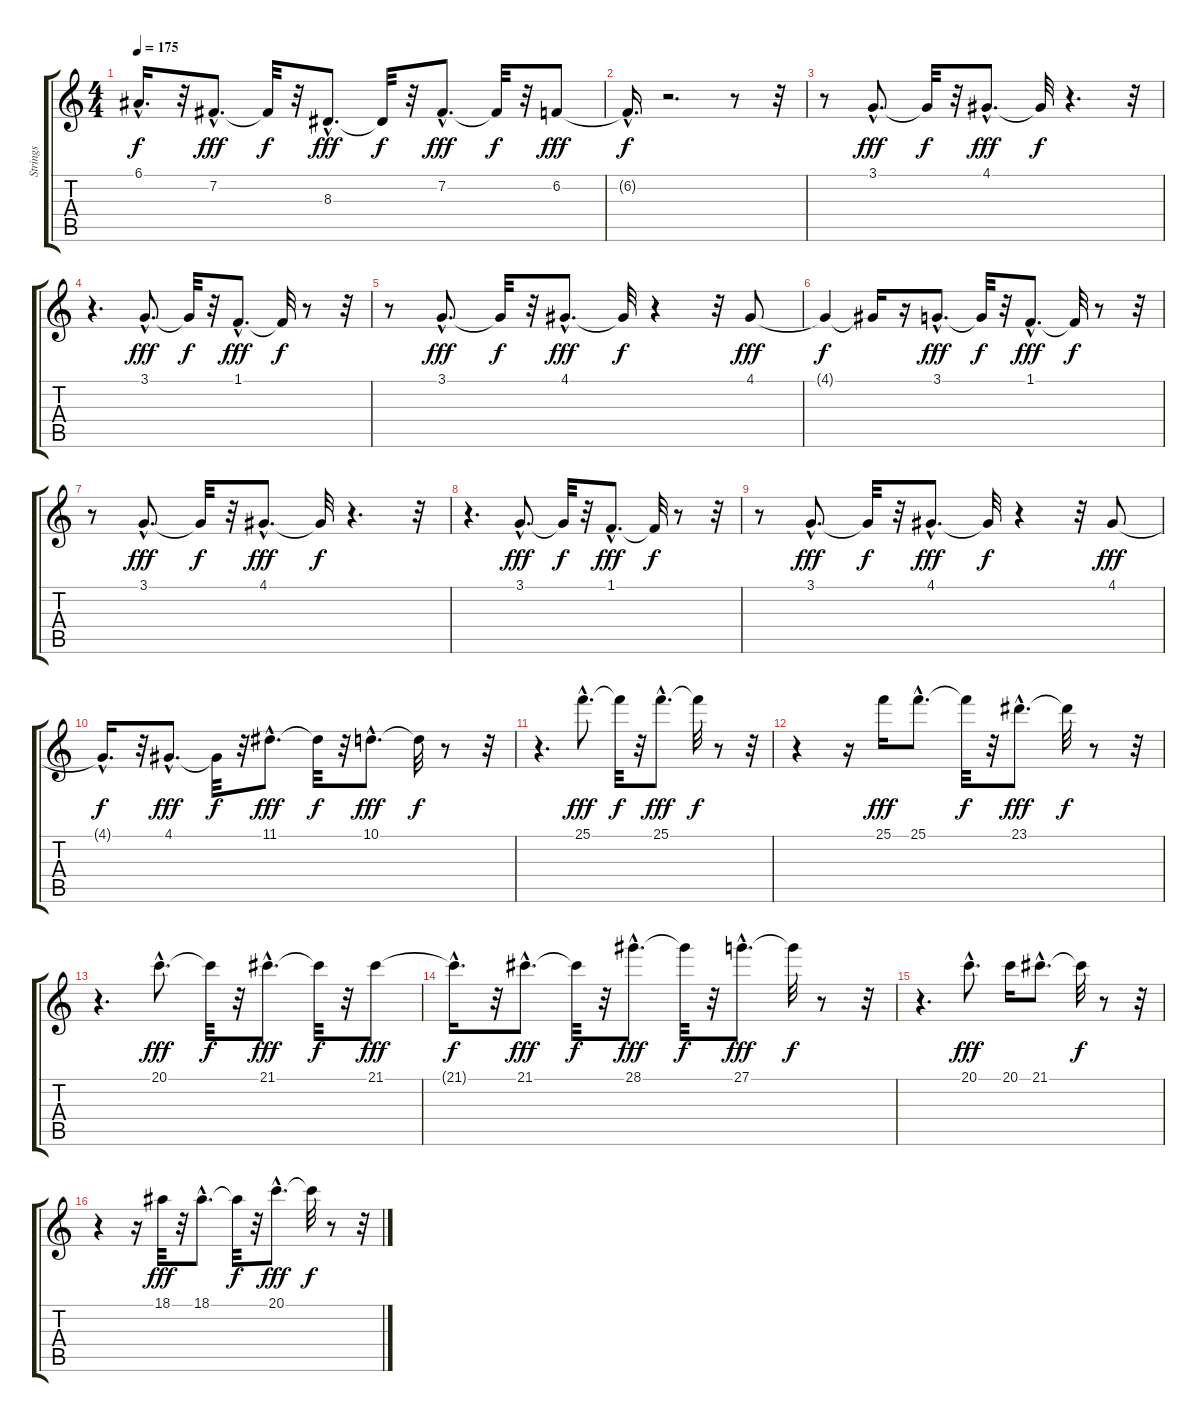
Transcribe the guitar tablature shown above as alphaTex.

\track ("Strings" "Strings") {instrument stringensemble1}
\staff {score tabs}
\tuning (E4 B3 G3 D3 A2 E2) {hide}
\ts (4 4)
\tempo 175
\clef g2
\ks c
6.1{hac t}.16{d dy f} r.32 7.2{hac}.8{d dy fff} 7.2{t}.32{dy f} r.32 8.3{hac}.8{d dy fff} 8.3{t}.32{dy f} r.32 7.2{hac}.8{d dy fff} 7.2{t}.32{dy f} r.32 6.2.8{dy fff} |
6.2{hac t}.16{d dy f} r.2{d} r.8 r.32 |
r.8 3.1{hac}.8{d dy fff} 3.1{t}.32{dy f} r.32 4.1{hac}.8{d dy fff} 4.1{t}.32{dy f} r.4{d} r.32 |
r.4{d} 3.1{hac}.8{d dy fff} 3.1{t}.32{dy f} r.32 1.1{hac}.8{d dy fff} 1.1{t}.32{dy f} r.8 r.32 |
r.8 3.1{hac}.8{d dy fff} 3.1{t}.32{dy f} r.32 4.1{hac}.8{d dy fff} 4.1{t}.32{dy f} r.4 r.32 4.1.8{dy fff} |
4.1{t}.4{dy f} 4.1{t}.16 r.16 3.1{hac}.8{d dy fff} 3.1{t}.32{dy f} r.32 1.1{hac}.8{d dy fff} 1.1{t}.32{dy f} r.8 r.32 |
r.8 3.1{hac}.8{d dy fff} 3.1{t}.32{dy f} r.32 4.1{hac}.8{d dy fff} 4.1{t}.32{dy f} r.4{d} r.32 |
r.4{d} 3.1{hac}.8{d dy fff} 3.1{t}.32{dy f} r.32 1.1{hac}.8{d dy fff} 1.1{t}.32{dy f} r.8 r.32 |
r.8 3.1{hac}.8{d dy fff} 3.1{t}.32{dy f} r.32 4.1{hac}.8{d dy fff} 4.1{t}.32{dy f} r.4 r.32 4.1.8{dy fff} |
4.1{hac t}.16{d dy f} r.32 4.1{hac}.8{d dy fff} 4.1{t}.32{dy f} r.32 11.1{hac}.8{d dy fff} 11.1{t}.32{dy f} r.32 10.1{hac}.8{d dy fff} 10.1{t}.32{dy f} r.8 r.32 |
r.4{d} 25.1{hac}.8{d dy fff} 25.1{t}.32{dy f} r.32 25.1{hac}.8{d dy fff} 25.1{t}.32{dy f} r.8 r.32 |
r.4 r.16 25.1.16{dy fff} 25.1{hac}.8{d} 25.1{t}.32{dy f} r.32 23.1{hac}.8{d dy fff} 23.1{t}.32{dy f} r.8 r.32 |
r.4{d} 20.1{hac}.8{d dy fff} 20.1{t}.32{dy f} r.32 21.1{hac}.8{d dy fff} 21.1{t}.32{dy f} r.32 21.1.8{dy fff} |
21.1{hac t}.16{d dy f} r.32 21.1{hac}.8{d dy fff} 21.1{t}.32{dy f} r.32 28.1{hac}.8{d dy fff} 28.1{t}.32{dy f} r.32 27.1{hac}.8{d dy fff} 27.1{t}.32{dy f} r.8 r.32 |
r.4{d} 20.1{hac}.8{d dy fff} 20.1.16 21.1{hac}.8{d} 21.1{t}.32{dy f} r.8 r.32 |
r.4 r.16 18.1.32{dy fff} r.32 18.1{hac}.8{d} 18.1{t}.32{dy f} r.32 20.1{hac}.8{d dy fff} 20.1{t}.32{dy f} r.8 r.32
